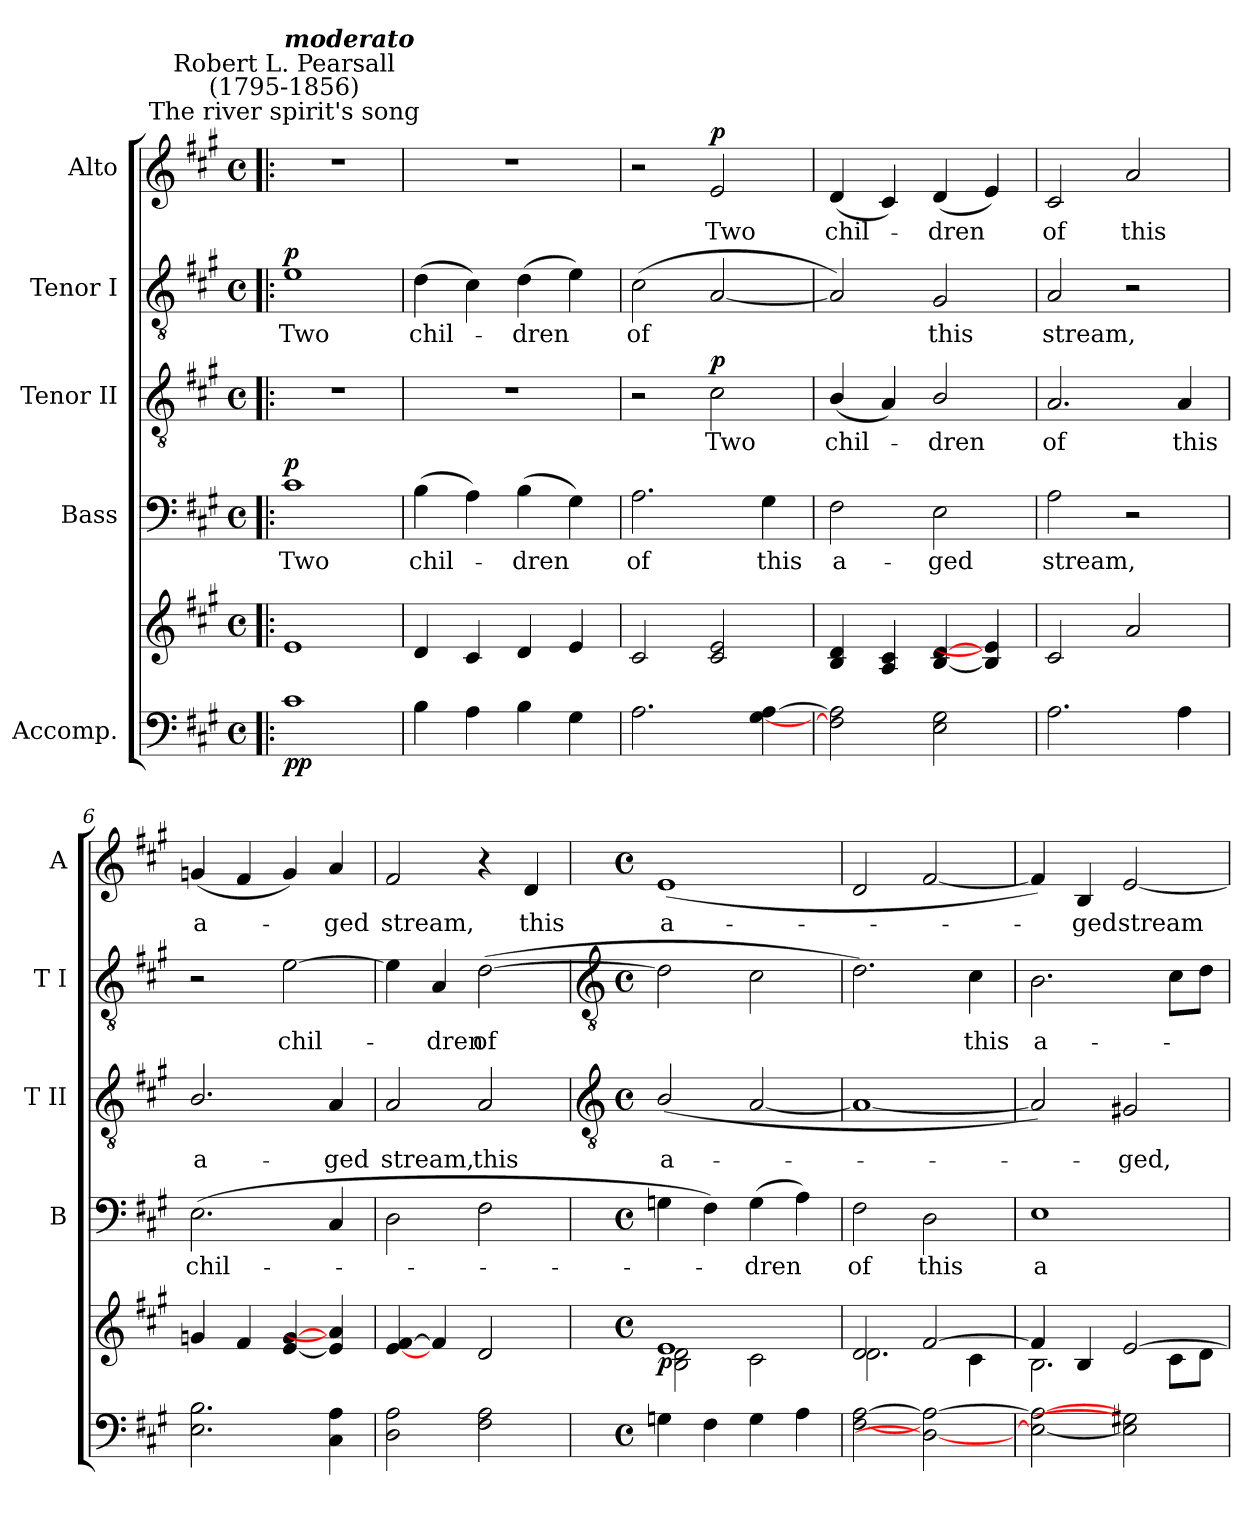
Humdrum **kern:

**kern	**kern	**dynam	**kern	**text	**dynam	**kern	**text	**dynam	**kern	**text	**dynam	**kern	**text	**dynam
*part5	*part5	*part5	*part4	*part4	*part4	*part3	*part3	*part3	*part2	*part2	*part2	*part1	*part1	*part1
*staff6	*staff5	*staff5/6	*staff4	*staff4	*staff4	*staff3	*staff3	*staff3	*staff2	*staff2	*staff2	*staff1	*staff1	*staff1
*I"Accomp.	*	*	*I"Bass	*	*	*I"Tenor II	*	*	*I"Tenor I	*	*	*I"Alto	*	*
*	*	*	*I'B	*	*	*I'T II	*	*	*I'T I	*	*	*I'A	*	*
*clefF4	*clefG2	*	*clefF4	*	*	*clefGv2	*	*	*clefGv2	*	*	*clefG2	*	*
*k[f#c#g#]	*k[f#c#g#]	*	*k[f#c#g#]	*	*	*k[f#c#g#]	*	*	*k[f#c#g#]	*	*	*k[f#c#g#]	*	*
*A:	*A:	*	*A:	*	*	*A:	*	*	*A:	*	*	*A:	*	*
*M4/4	*M4/4	*	*M4/4	*	*	*M4/4	*	*	*M4/4	*	*	*M4/4	*	*
*met(c)	*met(c)	*	*met(c)	*	*	*met(c)	*	*	*met(c)	*	*	*met(c)	*	*
=1!|:	=1!|:	=1!|:	=1!|:	=1!|:	=1!|:	=1!|:	=1!|:	=1!|:	=1!|:	=1!|:	=1!|:	=1!|:	=1!|:	=1!|:
!	!	!	!	!	!	!	!	!	!	!	!	!LO:TX:a:cj:t=The river spirit's song	!	!
!	!	!	!	!	!	!	!	!	!	!	!	!LO:TX:a:cj:t=Robert L. Pearsall\n(1795-1856)	!	!
!	!	!	!	!	!	!	!	!	!	!	!	!LO:TX:a:Bi:t=moderato	!	!
!	!	!LO:DY:b=2	!	!LO:LY:b	!	!	!	!	!	!LO:LY:b	!	!	!	!
!	!	!LO:DY:n=1:b	!	!	!LO:DY:b	!	!	!	!	!	!LO:DY:b	!	!	!
1c#\	1e	p p	1c#	Two	p	1r	.	.	1e	Two	p	1r	.	.
=2	=2	=2	=2	=2	=2	=2	=2	=2	=2	=2	=2	=2	=2	=2
!	!	!	!	!LO:LY:b	!	!	!	!	!	!LO:LY:b	!	!	!	!
4B	4d	.	(>4B	chil-	.	1r	.	.	(>4d	chil-	.	1r	.	.
4A	4c#	.	4A)	.	.	.	.	.	4c#)	.	.	.	.	.
!	!	!	!	!LO:LY:b	!	!	!	!	!	!LO:LY:b	!	!	!	!
4B	4d	.	(>4B	dren	.	.	.	.	(>4d	dren	.	.	.	.
4G#	4e	.	4G#)	.	.	.	.	.	4e)	.	.	.	.	.
=3	=3	=3	=3	=3	=3	=3	=3	=3	=3	=3	=3	=3	=3	=3
!	!	!	!	!LO:LY:b	!	!	!	!	!	!LO:LY:b	!	!	!	!
2.A	2c#	.	2.A	of	.	2r	.	.	(<2c#	of	.	2r	.	.
!	!	!	!	!	!	!	!LO:LY:b	!LO:DY:b	!	!	!	!	!LO:LY:b	!LO:DY:b
.	2c# 2e	.	.	.	.	2c#	Two	p	[2A	.	.	2e	Two	p
!	!	!	!	!LO:LY:b	!	!	!	!	!	!	!	!	!	!
[4G# [4A	.	.	4G#	this	.	.	.	.	.	.	.	.	.	.
=4	=4	=4	=4	=4	=4	=4	=4	=4	=4	=4	=4	=4	=4	=4
!	!	!	!	!LO:LY:b	!	!	!LO:LY:b	!	!	!	!	!	!LO:LY:b	!
2F#] 2A]	4B 4d	.	2F#	a-	.	(<4B/	chil-	.	2A])	.	.	(<4d	chil-	.
.	4A 4c#	.	.	.	.	4A)	.	.	.	.	.	4c#)	.	.
!	!	!	!	!LO:LY:b	!	!	!LO:LY:b	!	!	!LO:LY:b	!	!	!LO:LY:b	!
2E 2G#	[4B [4d	.	2E	-ged	.	2B/	dren	.	2G#	this	.	(<4d	dren	.
.	4B] 4e]	.	.	.	.	.	.	.	.	.	.	4e)	.	.
=5	=5	=5	=5	=5	=5	=5	=5	=5	=5	=5	=5	=5	=5	=5
!	!	!	!	!LO:LY:b	!	!	!LO:LY:b	!	!	!LO:LY:b	!	!	!LO:LY:b	!
2.A	2c#	.	2A	stream,	.	2.A	of	.	2A	stream,	.	2c#	of	.
!	!	!	!	!	!	!	!	!	!	!	!	!	!LO:LY:b	!
.	2a	.	2r	.	.	.	.	.	2r	.	.	2a	this	.
!	!	!	!	!	!	!	!LO:LY:b	!	!	!	!	!	!	!
4A	.	.	.	.	.	4A	this	.	.	.	.	.	.	.
=6	=6	=6	=6	=6	=6	=6	=6	=6	=6	=6	=6	=6	=6	=6
!	!	!	!	!LO:LY:b	!	!	!LO:LY:b	!	!	!	!	!	!LO:LY:b	!
2.E 2.B	4gn	.	(>2.E	chil-	.	2.B/	a-	.	2r	.	.	(<4gn	a-	.
.	4f#	.	.	.	.	.	.	.	.	.	.	4f#	.	.
!	!	!	!	!	!	!	!	!	!	!LO:LY:b	!	!	!	!
.	[4e [4g	.	.	.	.	.	.	.	[2e	chil-	.	4g)	.	.
!	!	!	!	!	!	!	!LO:LY:b	!	!	!	!	!	!LO:LY:b	!
4C# 4A	4e] 4a]	.	4C#	.	.	4A	-ged	.	.	.	.	4a	ged	.
=7	=7	=7	=7	=7	=7	=7	=7	=7	=7	=7	=7	=7	=7	=7
!	!	!	!	!	!	!	!LO:LY:b	!	!	!	!	!	!LO:LY:b	!
2D 2A	[4e [4f#	.	2D	.	.	2A	stream,	.	4e]	.	.	2f#	stream,	.
!	!	!	!	!	!	!	!	!	!	!LO:LY:b	!	!	!	!
.	4f#]	.	.	.	.	.	.	.	4A	dren	.	.	.	.
!	!	!	!	!	!	!	!LO:LY:b	!	!	!LO:LY:b	!	!	!	!
2F# 2A	2d	.	2F#	.	.	2A	this	.	(>[2d	of	.	4r	.	.
!	!	!	!	!	!	!	!	!	!	!	!	!	!LO:LY:b	!
.	.	.	.	.	.	.	.	.	.	.	.	4d	this	.
!!LO:LB:g=z
=8	=8	=8	=8	=8	=8	=8	=8	=8	=8	=8	=8	=8	=8	=8
*	*	*	*	*	*	*clefGv2	*	*	*clefGv2	*	*	*	*	*
*M4/4	*M4/4	*	*M4/4	*	*	*M4/4	*	*	*M4/4	*	*	*M4/4	*	*
*met(c)	*met(c)	*	*met(c)	*	*	*met(c)	*	*	*met(c)	*	*	*met(c)	*	*
*	*^	*	*	*	*	*	*	*	*	*	*	*	*	*
!	!	!	!LO:DY:b	!	!	!	!	!LO:LY:b	!	!	!	!	!	!LO:LY:b	!
4Gn	1e/	2B\ 2d\	p	4Gn	.	.	(<2B/	a-	.	2d]	.	.	(<1e	a-	.
4F#	.	.	.	4F#)	.	.	.	.	.	.	.	.	.	.	.
!	!	!	!	!	!LO:LY:b	!	!	!	!	!	!	!	!	!	!
4G	.	2c#\	.	(>4G	dren	.	[2A	.	.	2c#	.	.	.	.	.
4A	.	.	.	4A)	.	.	.	.	.	.	.	.	.	.	.
=9	=9	=9	=9	=9	=9	=9	=9	=9	=9	=9	=9	=9	=9	=9	=9
!	!	!	!	!	!LO:LY:b	!	!	!	!	!	!	!	!	!	!
[2F# [2A	2d/	2.d\	.	2F#	of	.	1A_	.	.	2.d)	.	.	2d	.	.
!	!	!	!	!	!LO:LY:b	!	!	!	!	!	!	!	!	!	!
2D_ 2A_	[2f#/	.	.	2D	this	.	.	.	.	.	.	.	[2f#	.	.
!	!	!	!	!	!	!	!	!	!	!	!LO:LY:b	!	!	!	!
.	.	4c#\	.	.	.	.	.	.	.	4c#	this	.	.	.	.
=10	=10	=10	=10	=10	=10	=10	=10	=10	=10	=10	=10	=10	=10	=10	=10
!	!	!	!	!	!LO:LY:b	!	!	!	!	!	!LO:LY:b	!	!	!	!
2E_ 2A_	4f#/]	2.B\	.	1E	a-	.	2A])	.	.	2.B	a-	.	4f#])	.	.
!	!	!	!	!	!	!	!	!	!	!	!	!	!	!LO:LY:b	!
.	4B/	.	.	.	.	.	.	.	.	.	.	.	4B	ged	.
!	!	!	!	!	!	!	!	!LO:LY:b	!	!	!	!	!	!LO:LY:b	!
2E] 2G#X]	[2e/	.	.	.	.	.	2G#X	ged,	.	.	.	.	[2e	stream	.
.	.	8c#\L	.	.	.	.	.	.	.	8c#L	.	.	.	.	.
.	.	8d\J	.	.	.	.	.	.	.	8dJ	.	.	.	.	.
*	*v	*v	*	*	*	*	*	*	*	*	*	*	*	*	*
=	=	=	=	=	=	=	=	=	=	=	=	=	=	=
*-	*-	*-	*-	*-	*-	*-	*-	*-	*-	*-	*-	*-	*-	*-
